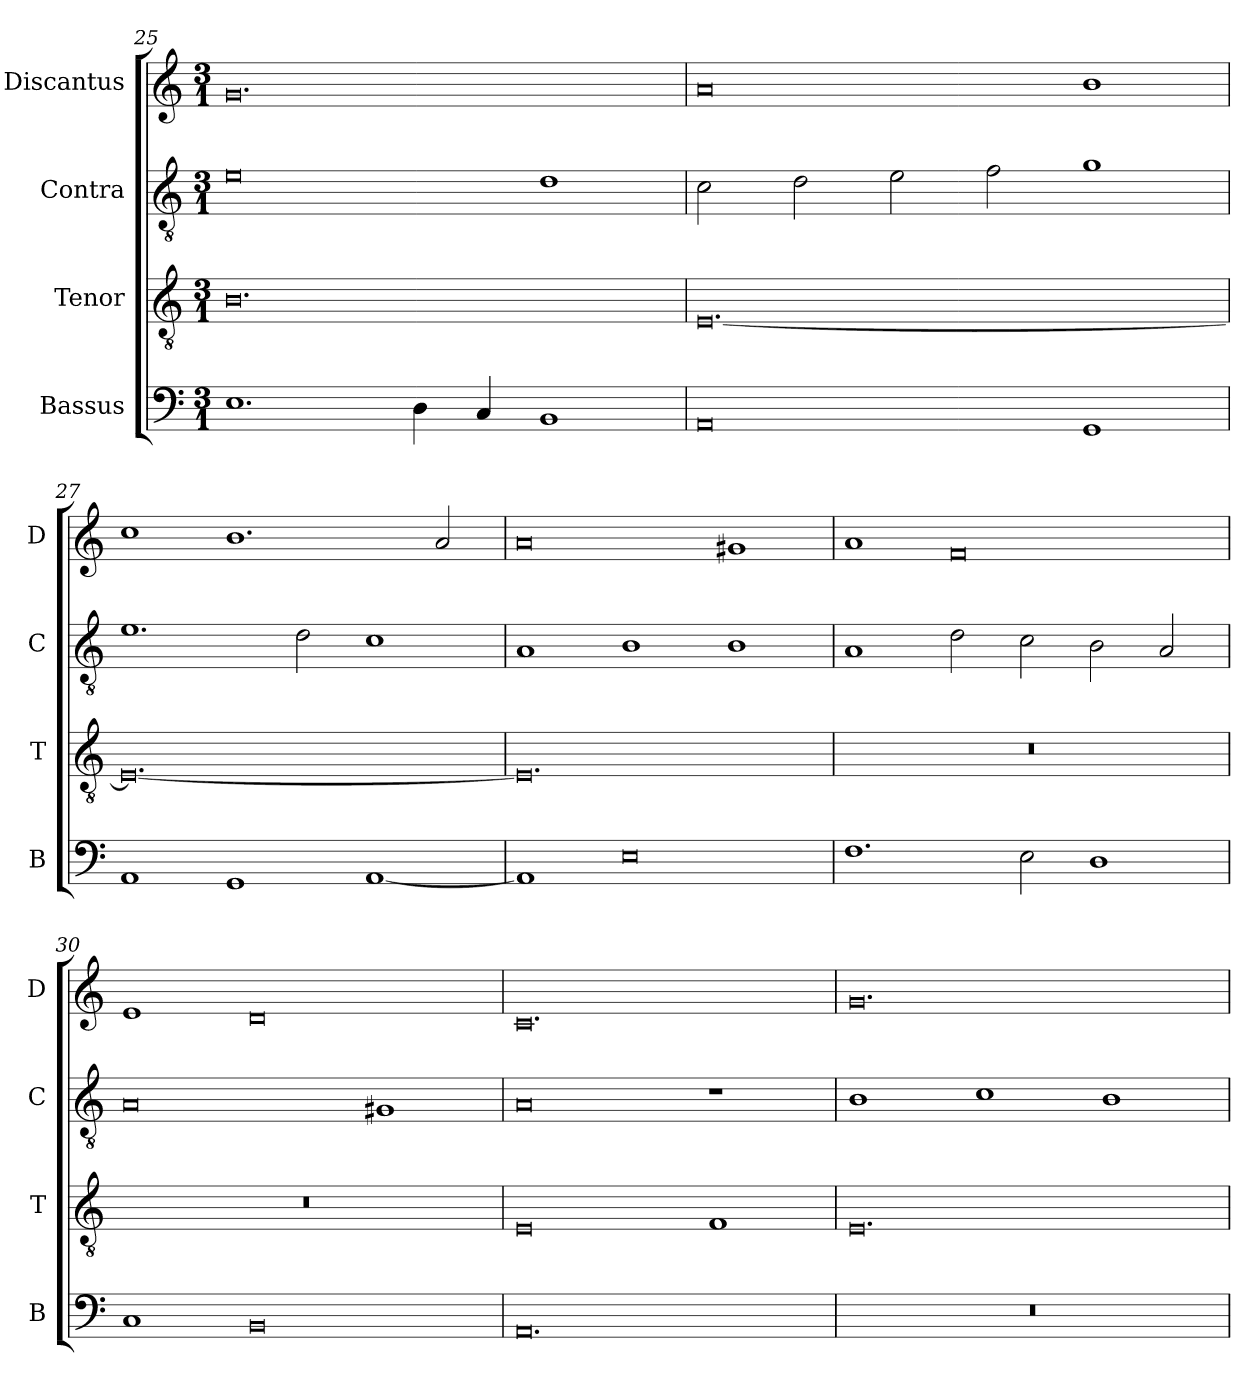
**kern	**kern	**kern	**kern
*part4	*part3	*part2	*part1
*staff4	*staff3	*staff2	*staff1
*I"Bassus	*I"Tenor	*I"Contra	*I"Discantus
*I'B	*I'T	*I'C	*I'D
*clefF4	*clefGv2	*clefGv2	*clefG2
*k[]	*k[]	*k[]	*k[]
*M3/1	*M3/1	*M3/1	*M3/1
=25	=25	=25	=25
1.E	0.B	0e	0.g
4D\	.	.	.
4C/	.	.	.
1BB	.	1d	.
=26	=26	=26	=26
0AA	[0.E	2c\	0a
.	.	2d\	.
.	.	2e\	.
.	.	2f\	.
1GG	.	1g	1b
=27	=27	=27	=27
1AA	0.E_	1.e	1cc
1GG	.	.	1.b
.	.	2d\	.
[1AA	.	1c	.
.	.	.	2a/
=28	=28	=28	=28
1AA]	0.E]	1A	0a
0E	.	1B	.
.	.	1B	1g#X
=29	=29	=29	=29
1.F	0.r	1A	1a
.	.	2d\	0f
2E\	.	2c\	.
1D	.	2B\	.
.	.	2A/	.
=30	=30	=30	=30
1C	0.r	0A	1e
0BB	.	.	0d
.	.	1G#X	.
=31	=31	=31	=31
0.AA	0E	0A	0.c
.	1F	1r	.
=32	=32	=32	=32
0.r	0.E	1B	0.g
.	.	1c	.
.	.	1B	.
=	=	=	=
*-	*-	*-	*-
